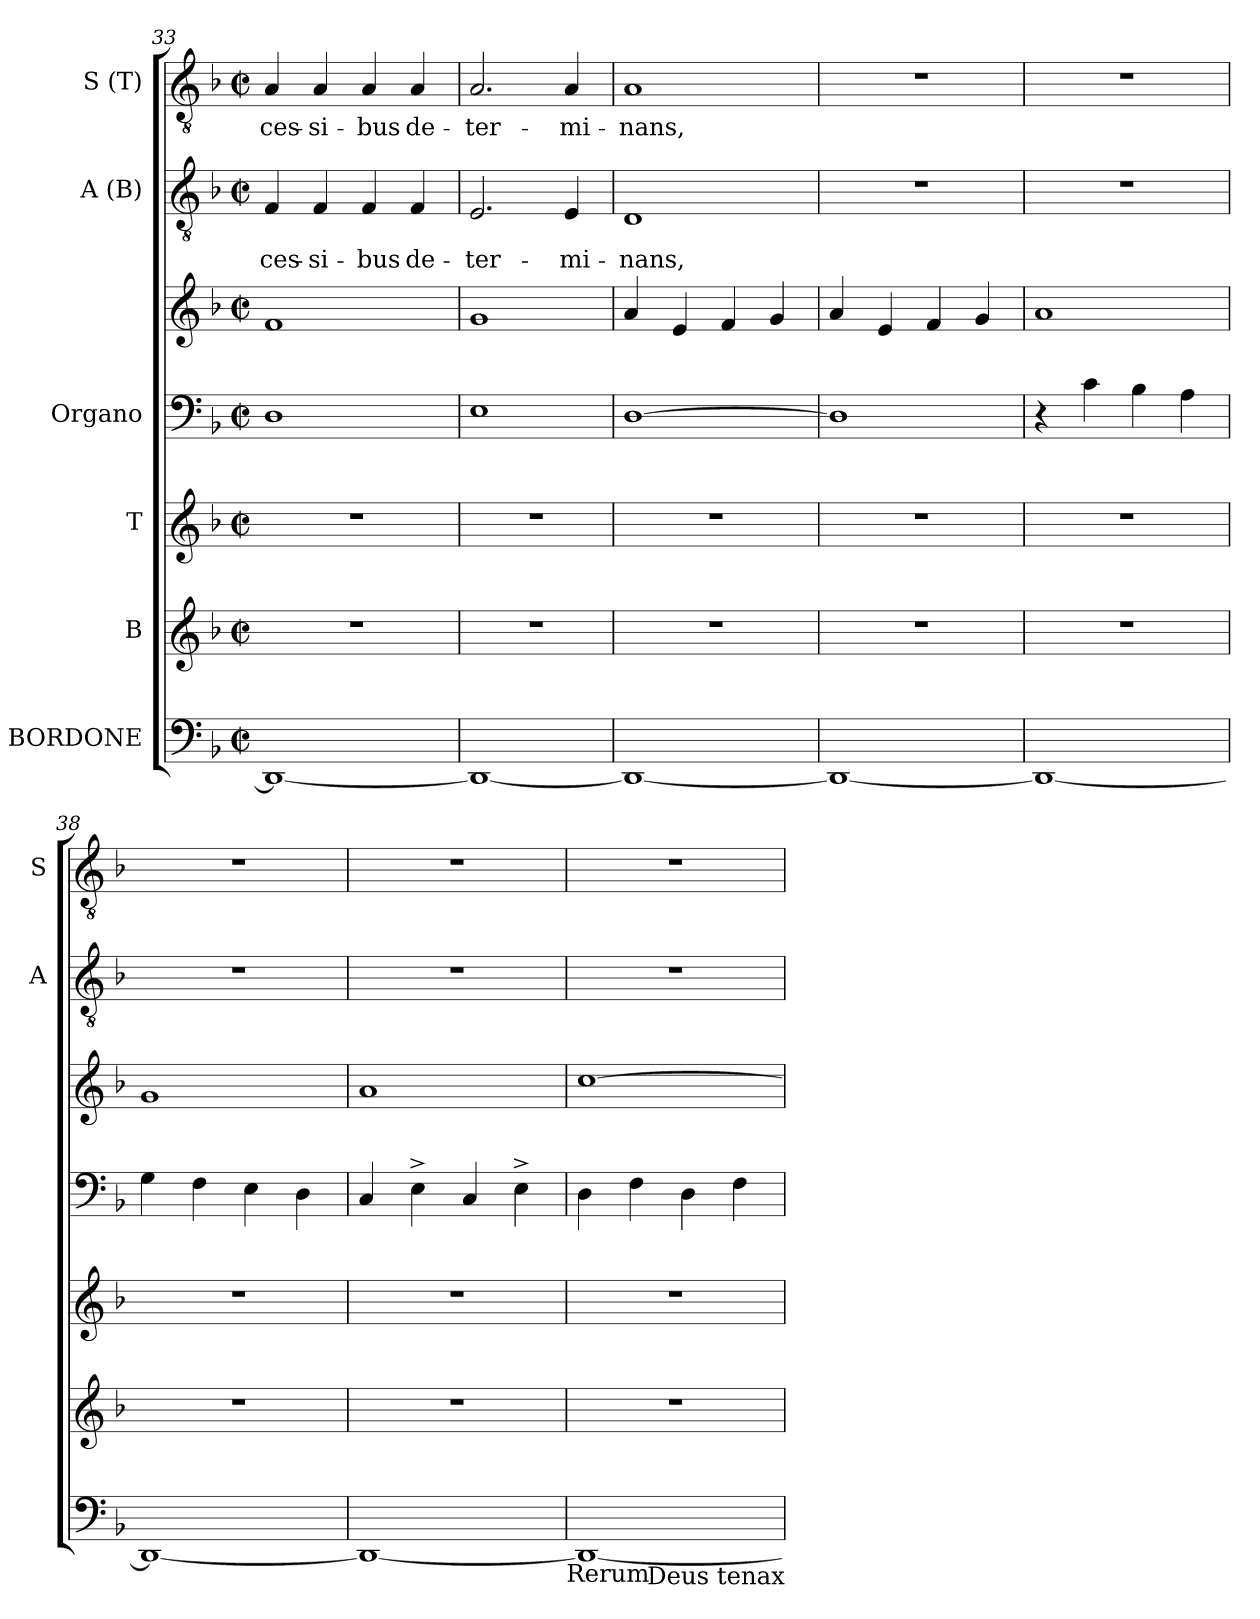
**kern	**kern	**kern	**kern	**kern	**kern	**text	**text	**kern	**text
*part6	*part5	*part4	*part3	*part3	*part2	*part2	*part2	*part1	*part1
*staff7	*staff6	*staff5	*staff4	*staff3	*staff2	*staff2	*staff2	*staff1	*staff1
*I"BORDONE	*I"B	*I"T	*I"Organo	*	*I"A (B)	*	*	*I"S (T)	*
*	*	*	*	*	*I'A	*	*	*I'S	*
*clefF4	*clefG2	*clefG2	*clefF4	*clefG2	*clefGv2	*	*	*clefGv2	*
*k[b-]	*k[b-]	*k[b-]	*k[b-]	*k[b-]	*k[b-]	*	*	*k[b-]	*
*F:	*F:	*F:	*F:	*F:	*F:	*	*	*F:	*
*M2/2	*M2/2	*M2/2	*M2/2	*M2/2	*M2/2	*	*	*M2/2	*
*met(c|)	*met(c|)	*met(c|)	*met(c|)	*met(c|)	*met(c|)	*	*	*met(c|)	*
=33	=33	=33	=33	=33	=33	=33	=33	=33	=33
!	!	!	!	!	!	!	!LO:LY:b	!	!LO:LY:b
1DD_	1r	1r	1D	1f	4F/	.	-ces-	4A/	-ces-
!	!	!	!	!	!	!	!LO:LY:b	!	!LO:LY:b
.	.	.	.	.	4F/	.	-si-	4A/	-si-
!	!	!	!	!	!	!	!LO:LY:b	!	!LO:LY:b
.	.	.	.	.	4F/	.	-bus	4A/	-bus
!	!	!	!	!	!	!	!LO:LY:b	!	!LO:LY:b
.	.	.	.	.	4F/	.	de-	4A/	de-
=34	=34	=34	=34	=34	=34	=34	=34	=34	=34
!	!	!	!	!	!	!	!LO:LY:b	!	!LO:LY:b
1DD_	1r	1r	1E	1g	2.E/	.	-ter-	2.A/	-ter-
!	!	!	!	!	!	!	!LO:LY:b	!	!LO:LY:b
.	.	.	.	.	4E/	.	-mi-	4A/	-mi-
=35	=35	=35	=35	=35	=35	=35	=35	=35	=35
!	!	!	!	!	!	!	!LO:LY:b	!	!LO:LY:b
1DD_	1r	1r	[<1D	4a/	1D	.	-nans,	1A	-nans,
.	.	.	.	4e/	.	.	.	.	.
.	.	.	.	4f/	.	.	.	.	.
.	.	.	.	4g/	.	.	.	.	.
!!LO:LB:g=z
=36	=36	=36	=36	=36	=36	=36	=36	=36	=36
1DD_	1r	1r	1D]	4a/	1r	.	.	1r	.
.	.	.	.	4e/	.	.	.	.	.
.	.	.	.	4f/	.	.	.	.	.
.	.	.	.	4g/	.	.	.	.	.
=37	=37	=37	=37	=37	=37	=37	=37	=37	=37
1DD_	1r	1r	4r	1a	1r	.	.	1r	.
.	.	.	4c\	.	.	.	.	.	.
.	.	.	4B-\	.	.	.	.	.	.
.	.	.	4A\	.	.	.	.	.	.
=38	=38	=38	=38	=38	=38	=38	=38	=38	=38
1DD_	1r	1r	4G\	1g	1r	.	.	1r	.
.	.	.	4F\	.	.	.	.	.	.
.	.	.	4E\	.	.	.	.	.	.
.	.	.	4D\	.	.	.	.	.	.
=39	=39	=39	=39	=39	=39	=39	=39	=39	=39
1DD_	1r	1r	4C/	1a	1r	.	.	1r	.
.	.	.	4E^>\	.	.	.	.	.	.
.	.	.	4C/	.	.	.	.	.	.
.	.	.	4E^>\	.	.	.	.	.	.
!LO:TX:b:t=Rerum	!	!	!	!	!	!	!	!	!
=40	=40	=40	=40	=40	=40	=40	=40	=40	=40
1DD_	1r	1r	4D\	[>1cc	1r	.	.	1r	.
.	.	.	4F\	.	.	.	.	.	.
.	.	.	4D\	.	.	.	.	.	.
.	.	.	4F\	.	.	.	.	.	.
!LO:TX:b:t=Deus tenax	!	!	!	!	!	!	!	!	!
=	=	=	=	=	=	=	=	=	=
*-	*-	*-	*-	*-	*-	*-	*-	*-	*-
